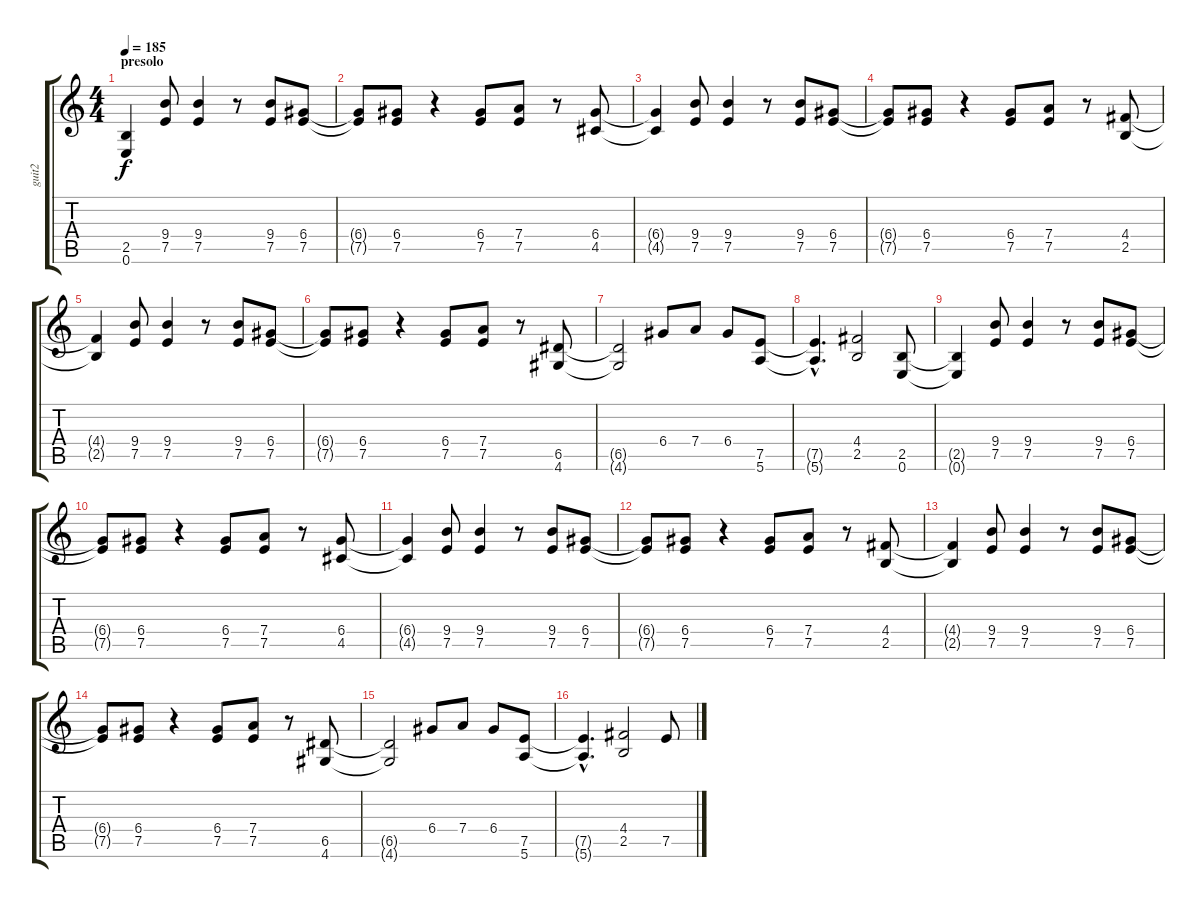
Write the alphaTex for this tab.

\track ("guit2" "guit2") {instrument distortionguitar}
\staff {score tabs}
\tuning (E4 B3 G3 D3 A2 E2) {hide}
\ts (4 4)
\section ("" "presolo")
\tempo 185
\clef g2
\ks c
(2.5{t} 0.6{t}).4{dy f} (9.4 7.5).8 (9.4 7.5).4 r.8 (9.4 7.5).8 (6.4 7.5).8 |
(6.4{t} 7.5{t}).8 (6.4 7.5).8 r.4 (6.4 7.5).8 (7.4 7.5).8 r.8 (6.4 4.5).8 |
(6.4{t} 4.5{t}).4 (9.4 7.5).8 (9.4 7.5).4 r.8 (9.4 7.5).8 (6.4 7.5).8 |
(6.4{t} 7.5{t}).8 (6.4 7.5).8 r.4 (6.4 7.5).8 (7.4 7.5).8 r.8 (4.4 2.5).8 |
(4.4{t} 2.5{t}).4 (9.4 7.5).8 (9.4 7.5).4 r.8 (9.4 7.5).8 (6.4 7.5).8 |
(6.4{t} 7.5{t}).8 (6.4 7.5).8 r.4 (6.4 7.5).8 (7.4 7.5).8 r.8 (6.5 4.6).8 |
(6.5{t} 4.6{t}).2 6.4.8 7.4.8 6.4.8 (7.5 5.6).8 |
(7.5{hac t} 5.6{hac t}).4{d} (4.4 2.5).2 (2.5 0.6).8 |
(2.5{t} 0.6{t}).4 (9.4 7.5).8 (9.4 7.5).4 r.8 (9.4 7.5).8 (6.4 7.5).8 |
(6.4{t} 7.5{t}).8 (6.4 7.5).8 r.4 (6.4 7.5).8 (7.4 7.5).8 r.8 (6.4 4.5).8 |
(6.4{t} 4.5{t}).4 (9.4 7.5).8 (9.4 7.5).4 r.8 (9.4 7.5).8 (6.4 7.5).8 |
(6.4{t} 7.5{t}).8 (6.4 7.5).8 r.4 (6.4 7.5).8 (7.4 7.5).8 r.8 (4.4 2.5).8 |
(4.4{t} 2.5{t}).4 (9.4 7.5).8 (9.4 7.5).4 r.8 (9.4 7.5).8 (6.4 7.5).8 |
(6.4{t} 7.5{t}).8 (6.4 7.5).8 r.4 (6.4 7.5).8 (7.4 7.5).8 r.8 (6.5 4.6).8 |
(6.5{t} 4.6{t}).2 6.4.8 7.4.8 6.4.8 (7.5 5.6).8 |
(7.5{hac t} 5.6{hac t}).4{d} (4.4 2.5).2 7.5.8
